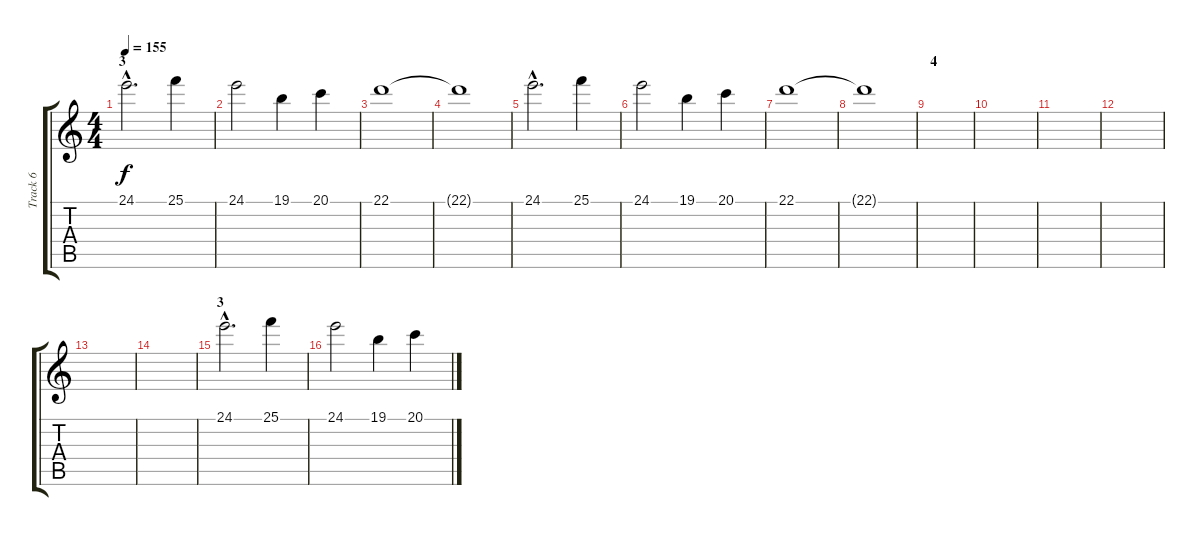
\track ("Track 6" "Track 6") {instrument piccolo}
\staff {score tabs}
\tuning (E4 B3 G3 D3 A2 E2) {hide}
\ts (4 4)
\section ("" "3")
\tempo 155
\clef g2
\ks c
24.1{hac}.2{d dy f} 25.1.4 |
24.1.2 19.1.4 20.1.4 |
22.1.1 |
22.1{t}.1 |
24.1{hac}.2{d} 25.1.4 |
24.1.2 19.1.4 20.1.4 |
22.1.1 |
22.1{t}.1 |
\section ("" "4")
|
|
|
|
|
|
\section ("" "3")
24.1{hac}.2{d} 25.1.4 |
24.1.2 19.1.4 20.1.4
